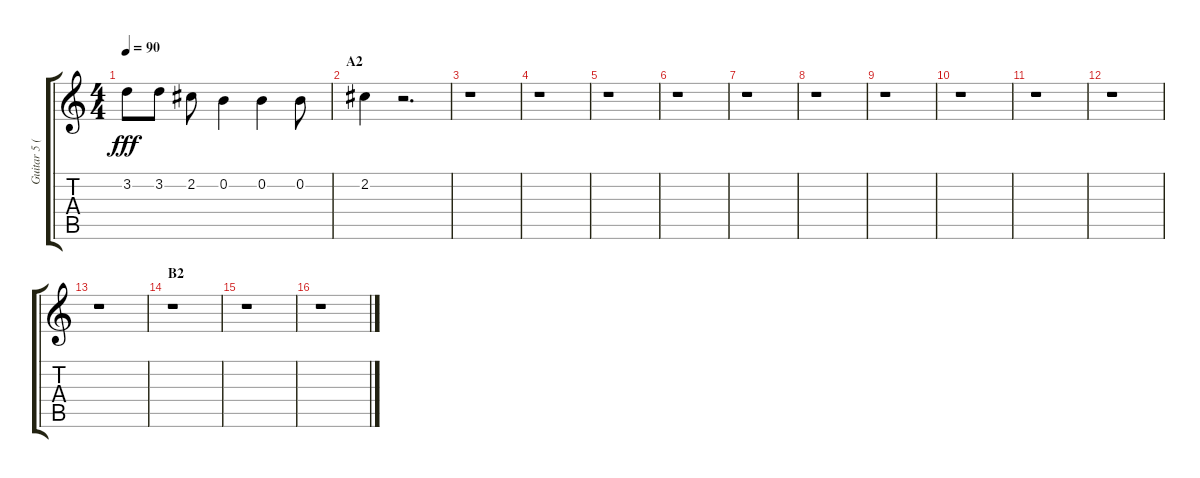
\track ("Guitar 5 (Lead)" "Guitar 5 (") {instrument distortionguitar}
\staff {score tabs}
\tuning (E4 B3 G3 D3 A2 E2) {hide}
\ts (4 4)
\tempo 90
\clef g2
\ks c
3.2.8{dy fff} 3.2.8 2.2.8 0.2.4 0.2.4 0.2.8 |
\section ("" "A2")
2.2.4 r.2{d} |
r.1 |
r.1 |
r.1 |
r.1 |
r.1 |
r.1 |
r.1 |
r.1 |
r.1 |
r.1 |
r.1 |
\section ("" "B2")
r.1 |
r.1 |
r.1
